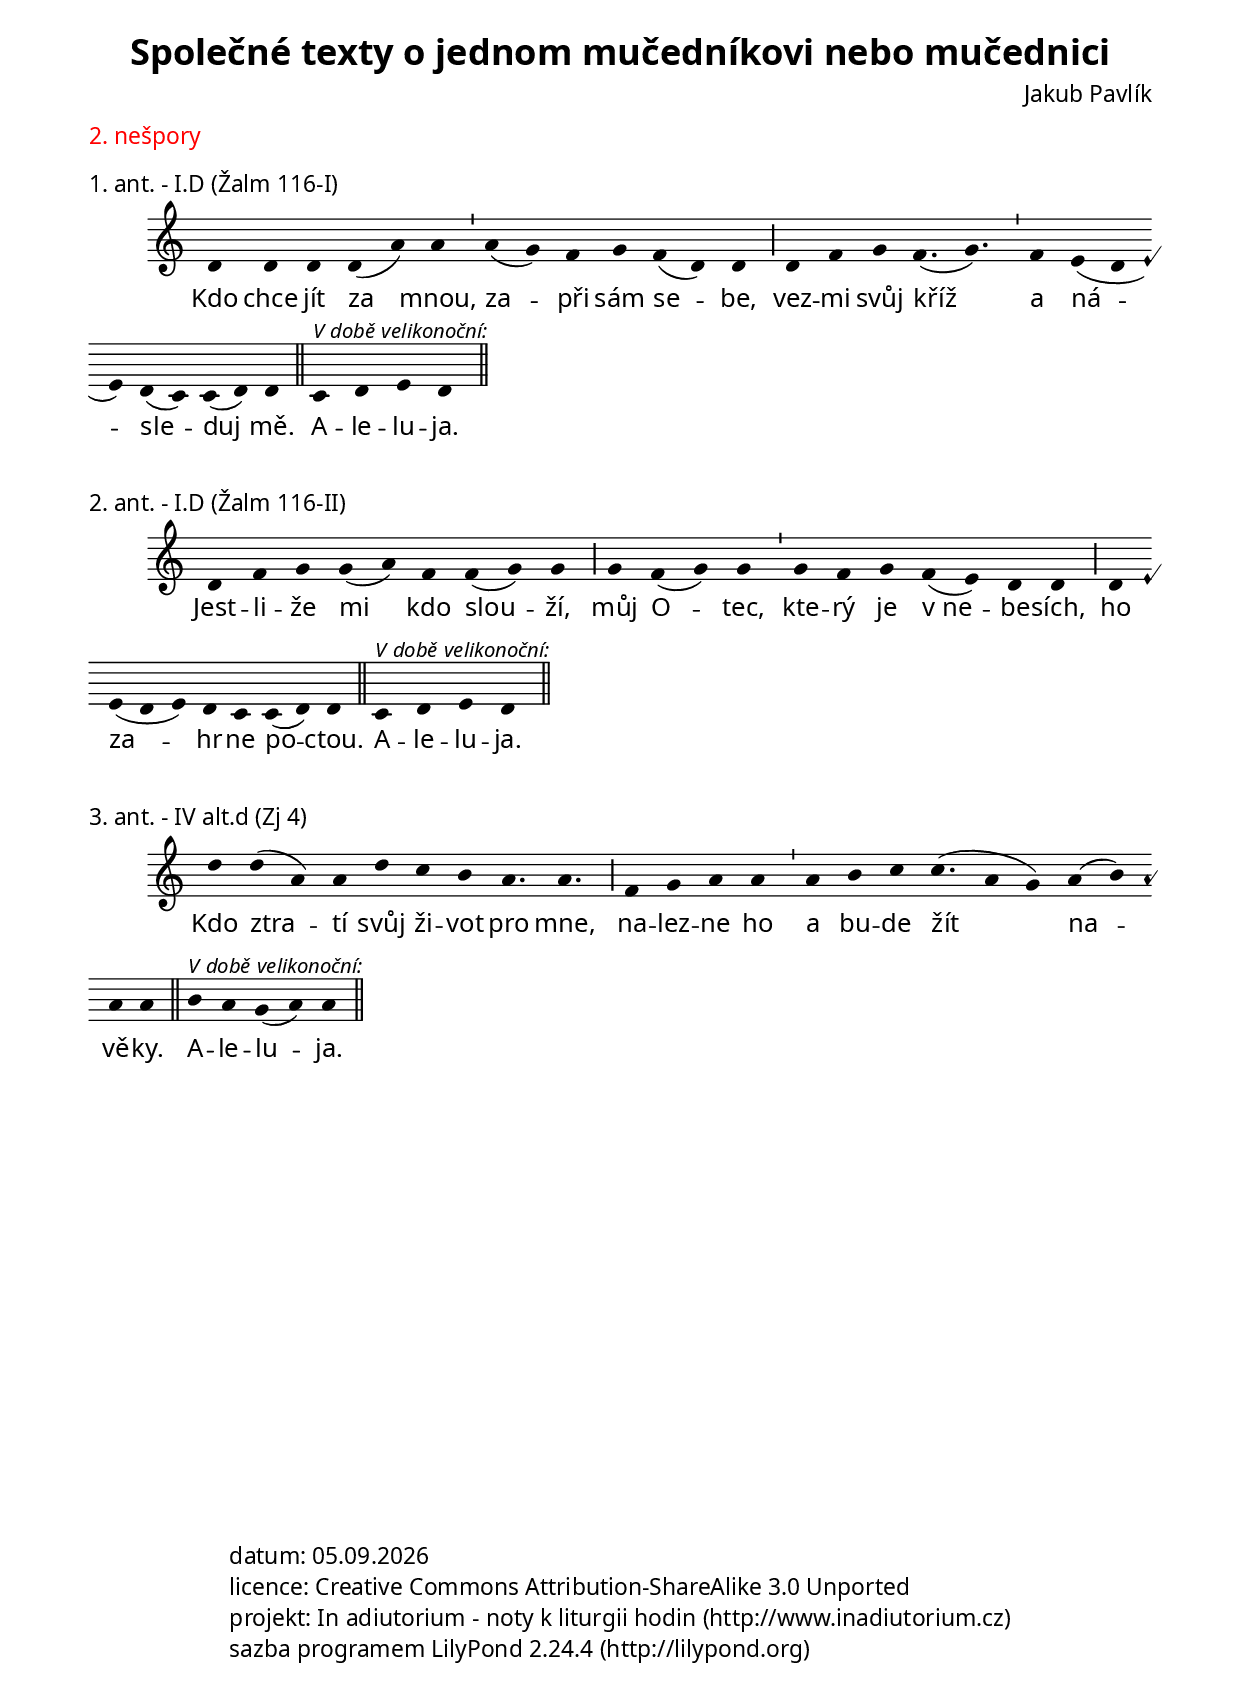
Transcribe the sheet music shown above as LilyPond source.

\version "2.14.2"

\header {
  title = "Společné texty o jednom mučedníkovi nebo mučednici"
  composer = "Jakub Pavlík"
}

\include "../spolecne.ly"

\markup {\nadpisHodinka {"2. nešpory"}}

\score {
  \relative c' {
    \choralniRezim
    d4 d d d( a') a \barMin a( g) f g f( d) d \barMaior
    d f g f4.( g) \barMin f4 e( d e) d( c) c( d) d \barFinalis
    c^\markup\small\italic{V době velikonoční:} d e d \barFinalis
  }
  \addlyrics {
    Kdo chce jít za mnou, za -- při sám se -- be,
    vez -- mi svůj kříž a ná -- sle -- duj mě.
    A -- le -- lu -- ja.
  }
  \header {
    quid = "1. ant."
    modus = "I"
    differentia = "D" 
    psalmus = "Žalm 116-I"
    id = ""
    piece = \markup {\sestavTitulek}
  }
}

\score {
  \relative c' {
    \choralniRezim
    d4 f g g( a) f f( g) g \barMaior
    g f( g) g \barMin g f g f( e) d d \barMaior
    d e( d e) d c c( d) d \barFinalis
    c^\markup\small\italic{V době velikonoční:} d e d \barFinalis
  }
  \addlyrics {
    % Do textu jsem zasahl, protoze tak, jak je v breviari,
    % drasa me ceske ucho - souveti je chybne postavene.
    Jest -- li -- že mi kdo slou -- ží,
    můj O -- tec, kte -- rý je v_ne -- be -- sích,
    ho za -- hr -- ne po -- ctou.
    A -- le -- lu -- ja.
  }
  \header {
    quid = "2. ant."
    modus = "I"
    differentia = "D" 
    psalmus = "Žalm 116-II"
    id = ""
    piece = \markup {\sestavTitulek}
  }
}

\score {
  \relative c'' {
    \choralniRezim
    d4 d( a) a d c b a4. a \barMaior
    f4 g a a \barMin a b c c4.( a4 g) a( b) a a \barFinalis
    b^\markup\small\italic{V době velikonoční:} a g( a) a \barFinalis
  }
  \addlyrics {
    Kdo ztra -- tí svůj ži -- vot pro mne,
    na -- lez -- ne ho a bu -- de žít na -- vě -- ky.
    A -- le -- lu -- ja.
  }
  \header {
    quid = "3. ant."
    modus = "IV alt"
    differentia = "d" 
    psalmus = "Zj 4"
    id = ""
    piece = \markup {\sestavTitulek}
  }
}